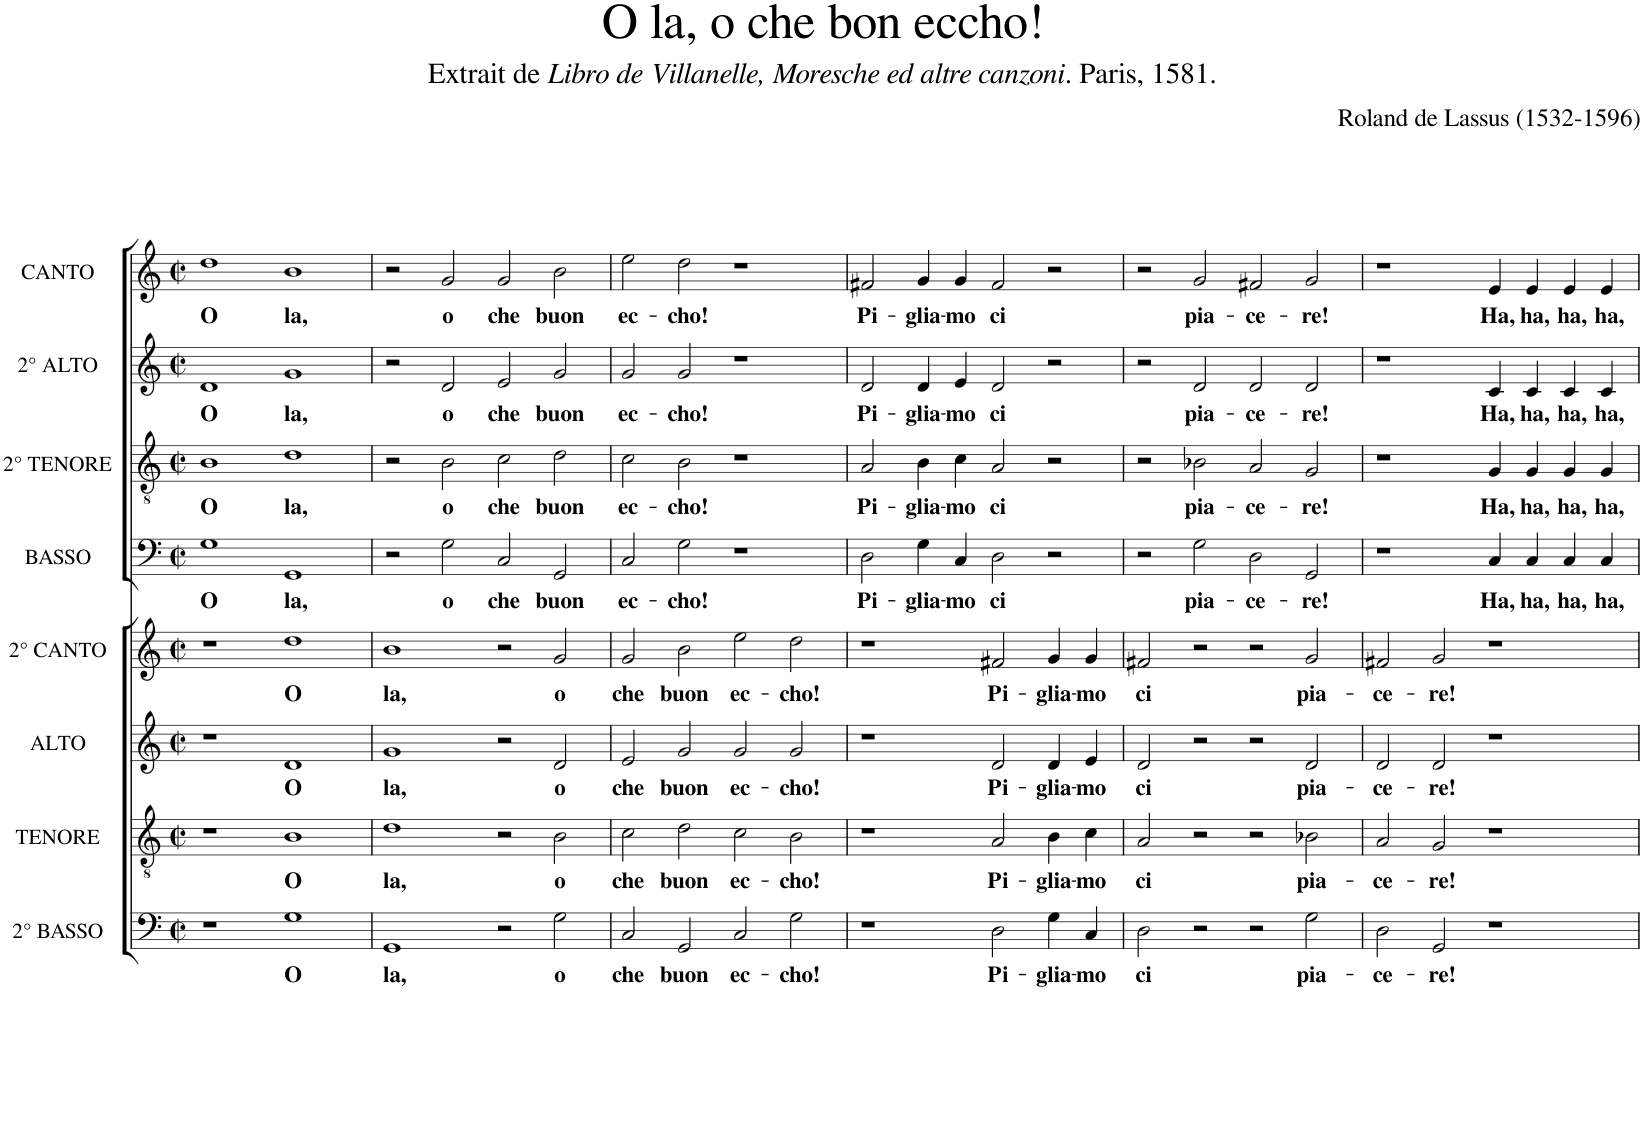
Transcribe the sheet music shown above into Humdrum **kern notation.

**kern	**text	**kern	**text	**kern	**text	**kern	**text	**kern	**text	**kern	**text	**kern	**text	**kern	**text
*part8	*part8	*part7	*part7	*part6	*part6	*part5	*part5	*part4	*part4	*part3	*part3	*part2	*part2	*part1	*part1
*staff8	*staff8	*staff7	*staff7	*staff6	*staff6	*staff5	*staff5	*staff4	*staff4	*staff3	*staff3	*staff2	*staff2	*staff1	*staff1
*I"2° BASSO	*	*I"TENORE	*	*I"ALTO	*	*I"2° CANTO	*	*I"BASSO	*	*I"2° TENORE	*	*I"2° ALTO	*	*I"CANTO	*
*clefF4	*	*clefGv2	*	*clefG2	*	*clefG2	*	*clefF4	*	*clefGv2	*	*clefG2	*	*clefG2	*
*k[]	*	*k[]	*	*k[]	*	*k[]	*	*k[]	*	*k[]	*	*k[]	*	*k[]	*
*M4/2	*	*M4/2	*	*M4/2	*	*M4/2	*	*M4/2	*	*M4/2	*	*M4/2	*	*M4/2	*
*met(c|)	*	*met(c|)	*	*met(c|)	*	*met(c|)	*	*met(c|)	*	*met(c|)	*	*met(c|)	*	*met(c|)	*
=1	=1	=1	=1	=1	=1	=1	=1	=1	=1	=1	=1	=1	=1	=1	=1
!	!	!	!	!	!	!	!	!	!LO:LY:b	!	!LO:LY:b	!	!LO:LY:b	!	!LO:LY:b
1r	.	1r	.	1r	.	1r	.	1G	O	1B	O	1d	O	1dd	O
!	!LO:LY:b	!	!LO:LY:b	!	!LO:LY:b	!	!LO:LY:b	!	!LO:LY:b	!	!LO:LY:b	!	!LO:LY:b	!	!LO:LY:b
1G	O	1B	O	1d	O	1dd	O	1GG	la,	1d	la,	1g	la,	1b	la,
=2	=2	=2	=2	=2	=2	=2	=2	=2	=2	=2	=2	=2	=2	=2	=2
!	!LO:LY:b	!	!LO:LY:b	!	!LO:LY:b	!	!LO:LY:b	!	!	!	!	!	!	!	!
1GG	la,	1d	la,	1g	la,	1b	la,	2r	.	2r	.	2r	.	2r	.
!	!	!	!	!	!	!	!	!	!LO:LY:b	!	!LO:LY:b	!	!LO:LY:b	!	!LO:LY:b
.	.	.	.	.	.	.	.	2G\	o	2B\	o	2d/	o	2g/	o
!	!	!	!	!	!	!	!	!	!LO:LY:b	!	!LO:LY:b	!	!LO:LY:b	!	!LO:LY:b
2r	.	2r	.	2r	.	2r	.	2C/	che	2c\	che	2e/	che	2g/	che
!	!LO:LY:b	!	!LO:LY:b	!	!LO:LY:b	!	!LO:LY:b	!	!LO:LY:b	!	!LO:LY:b	!	!LO:LY:b	!	!LO:LY:b
2G\	o	2B\	o	2d/	o	2g/	o	2GG/	buon	2d\	buon	2g/	buon	2b\	buon
=3	=3	=3	=3	=3	=3	=3	=3	=3	=3	=3	=3	=3	=3	=3	=3
!	!LO:LY:b	!	!LO:LY:b	!	!LO:LY:b	!	!LO:LY:b	!	!LO:LY:b	!	!LO:LY:b	!	!LO:LY:b	!	!LO:LY:b
2C/	che	2c\	che	2e/	che	2g/	che	2C/	ec-	2c\	ec-	2g/	ec-	2ee\	ec-
!	!LO:LY:b	!	!LO:LY:b	!	!LO:LY:b	!	!LO:LY:b	!	!LO:LY:b	!	!LO:LY:b	!	!LO:LY:b	!	!LO:LY:b
2GG/	buon	2d\	buon	2g/	buon	2b\	buon	2G\	-cho!	2B\	-cho!	2g/	-cho!	2dd\	-cho!
!	!LO:LY:b	!	!LO:LY:b	!	!LO:LY:b	!	!LO:LY:b	!	!	!	!	!	!	!	!
2C/	ec-	2c\	ec-	2g/	ec-	2ee\	ec-	1r	.	1r	.	1r	.	1r	.
!	!LO:LY:b	!	!LO:LY:b	!	!LO:LY:b	!	!LO:LY:b	!	!	!	!	!	!	!	!
2G\	-cho!	2B\	-cho!	2g/	-cho!	2dd\	-cho!	.	.	.	.	.	.	.	.
=4	=4	=4	=4	=4	=4	=4	=4	=4	=4	=4	=4	=4	=4	=4	=4
!	!	!	!	!	!	!	!	!	!LO:LY:b	!	!LO:LY:b	!	!LO:LY:b	!	!LO:LY:b
1r	.	1r	.	1r	.	1r	.	2D\	Pi-	2A/	Pi-	2d/	Pi-	2f#X/	Pi-
!	!	!	!	!	!	!	!	!	!LO:LY:b	!	!LO:LY:b	!	!LO:LY:b	!	!LO:LY:b
.	.	.	.	.	.	.	.	4G\	-glia-	4B\	-glia-	4d/	-glia-	4g/	-glia-
!	!	!	!	!	!	!	!	!	!LO:LY:b	!	!LO:LY:b	!	!LO:LY:b	!	!LO:LY:b
.	.	.	.	.	.	.	.	4C/	-mo	4c\	-mo	4e/	-mo	4g/	-mo
!	!LO:LY:b	!	!LO:LY:b	!	!LO:LY:b	!	!LO:LY:b	!	!LO:LY:b	!	!LO:LY:b	!	!LO:LY:b	!	!LO:LY:b
2D\	Pi-	2A/	Pi-	2d/	Pi-	2f#X/	Pi-	2D\	ci	2A/	ci	2d/	ci	2f#/	ci
!	!LO:LY:b	!	!LO:LY:b	!	!LO:LY:b	!	!LO:LY:b	!	!	!	!	!	!	!	!
4G\	-glia-	4B\	-glia-	4d/	-glia-	4g/	-glia-	2r	.	2r	.	2r	.	2r	.
!	!LO:LY:b	!	!LO:LY:b	!	!LO:LY:b	!	!LO:LY:b	!	!	!	!	!	!	!	!
4C/	-mo	4c\	-mo	4e/	-mo	4g/	-mo	.	.	.	.	.	.	.	.
=5	=5	=5	=5	=5	=5	=5	=5	=5	=5	=5	=5	=5	=5	=5	=5
!	!LO:LY:b	!	!LO:LY:b	!	!LO:LY:b	!	!LO:LY:b	!	!	!	!	!	!	!	!
2D\	ci	2A/	ci	2d/	ci	2f#X/	ci	2r	.	2r	.	2r	.	2r	.
!	!	!	!	!	!	!	!	!	!LO:LY:b	!	!LO:LY:b	!	!LO:LY:b	!	!LO:LY:b
2r	.	2r	.	2r	.	2r	.	2G\	pia-	2B-X\	pia-	2d/	pia-	2g/	pia-
!	!	!	!	!	!	!	!	!	!LO:LY:b	!	!LO:LY:b	!	!LO:LY:b	!	!LO:LY:b
2r	.	2r	.	2r	.	2r	.	2D\	-ce-	2A/	-ce-	2d/	-ce-	2f#X/	-ce-
!	!LO:LY:b	!	!LO:LY:b	!	!LO:LY:b	!	!LO:LY:b	!	!LO:LY:b	!	!LO:LY:b	!	!LO:LY:b	!	!LO:LY:b
2G\	pia-	2B-X\	pia-	2d/	pia-	2g/	pia-	2GG/	-re!	2G/	-re!	2d/	-re!	2g/	-re!
=6	=6	=6	=6	=6	=6	=6	=6	=6	=6	=6	=6	=6	=6	=6	=6
!	!LO:LY:b	!	!LO:LY:b	!	!LO:LY:b	!	!LO:LY:b	!	!	!	!	!	!	!	!
2D\	-ce-	2A/	-ce-	2d/	-ce-	2f#X/	-ce-	1r	.	1r	.	1r	.	1r	.
!	!LO:LY:b	!	!LO:LY:b	!	!LO:LY:b	!	!LO:LY:b	!	!	!	!	!	!	!	!
2GG/	-re!	2G/	-re!	2d/	-re!	2g/	-re!	.	.	.	.	.	.	.	.
!	!	!	!	!	!	!	!	!	!LO:LY:b	!	!LO:LY:b	!	!LO:LY:b	!	!LO:LY:b
1r	.	1r	.	1r	.	1r	.	4C/	Ha,	4G/	Ha,	4c/	Ha,	4e/	Ha,
!	!	!	!	!	!	!	!	!	!LO:LY:b	!	!LO:LY:b	!	!LO:LY:b	!	!LO:LY:b
.	.	.	.	.	.	.	.	4C/	ha,	4G/	ha,	4c/	ha,	4e/	ha,
!	!	!	!	!	!	!	!	!	!LO:LY:b	!	!LO:LY:b	!	!LO:LY:b	!	!LO:LY:b
.	.	.	.	.	.	.	.	4C/	ha,	4G/	ha,	4c/	ha,	4e/	ha,
!	!	!	!	!	!	!	!	!	!LO:LY:b	!	!LO:LY:b	!	!LO:LY:b	!	!LO:LY:b
.	.	.	.	.	.	.	.	4C/	ha,	4G/	ha,	4c/	ha,	4e/	ha,
=	=	=	=	=	=	=	=	=	=	=	=	=	=	=	=
*-	*-	*-	*-	*-	*-	*-	*-	*-	*-	*-	*-	*-	*-	*-	*-
